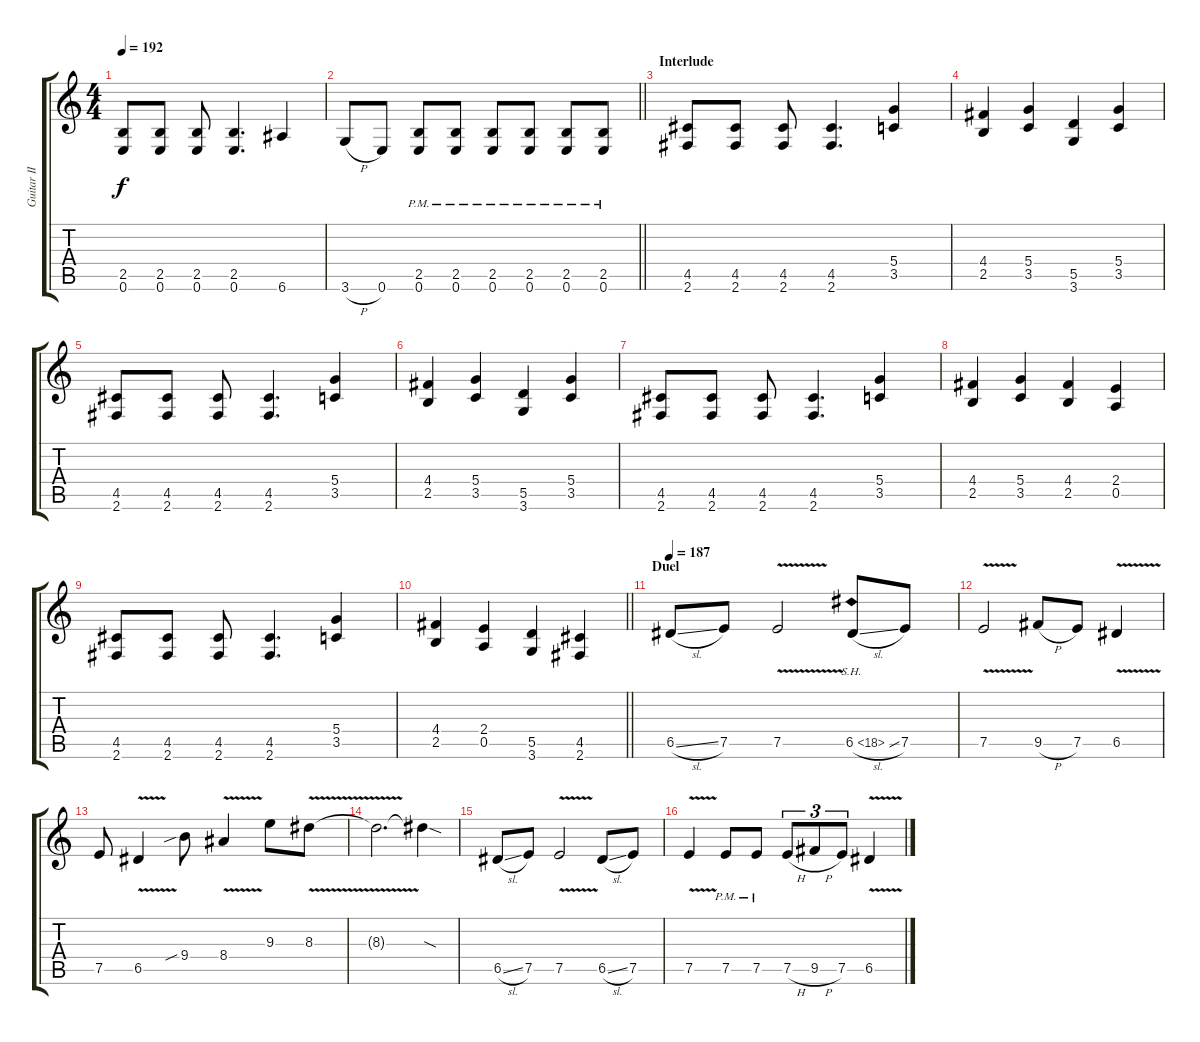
\track ("Guitar II" "Guitar II") {instrument overdrivenguitar}
\staff {score tabs}
\tuning (E4 B3 G3 D3 A2 E2) {hide}
\ts (4 4)
\tempo 192
\clef g2
\ks c
(2.5 0.6).8{dy f} (2.5 0.6).8 (2.5 0.6).8 (2.5 0.6).4{d} 6.6.4 |
\barLineRight lightlight
3.6{h}.8 0.6.8 (2.5{pm} 0.6{pm}).8 (2.5{pm} 0.6{pm}).8 (2.5{pm} 0.6{pm}).8 (2.5{pm} 0.6{pm}).8 (2.5{pm} 0.6{pm}).8 (2.5{pm} 0.6{pm}).8 |
\section ("" "Interlude")
(4.5 2.6).8 (4.5 2.6).8 (4.5 2.6).8 (4.5 2.6).4{d} (5.4 3.5).4 |
(4.4 2.5).4 (5.4 3.5).4 (5.5 3.6).4 (5.4 3.5).4 |
(4.5 2.6).8 (4.5 2.6).8 (4.5 2.6).8 (4.5 2.6).4{d} (5.4 3.5).4 |
(4.4 2.5).4 (5.4 3.5).4 (5.5 3.6).4 (5.4 3.5).4 |
(4.5 2.6).8 (4.5 2.6).8 (4.5 2.6).8 (4.5 2.6).4{d} (5.4 3.5).4 |
(4.4 2.5).4 (5.4 3.5).4 (4.4 2.5).4 (2.4 0.5).4 |
(4.5 2.6).8 (4.5 2.6).8 (4.5 2.6).8 (4.5 2.6).4{d} (5.4 3.5).4 |
\barLineRight lightlight
(4.4 2.5).4 (2.4 0.5).4 (5.5 3.6).4 (4.5 2.6).4 |
\section ("" "Duel")
\tempo 187
6.5{sl}.8{instrument overdrivenguitar} 7.5.8 7.5{v}.2 6.5{sh 12 sl}.8 7.5.8 |
7.5{v}.2 9.5{h}.8 7.5.8 6.5{v}.4 |
7.5.8 6.5{v}.4 9.4{sib}.8 8.4{v}.4 9.3.8 8.3{v}.8 |
8.3{t}.2{d} 8.3{sod t}.4 |
6.5{sl}.8 7.5.8 7.5{v}.2 6.5{sl}.8 7.5.8 |
7.5{v}.4 7.5{pm}.8 7.5{pm}.8 7.5{h}.8{tu (3 2)} 9.5{h}.8{tu (3 2)} 7.5.8{tu (3 2)} 6.5{v}.4
